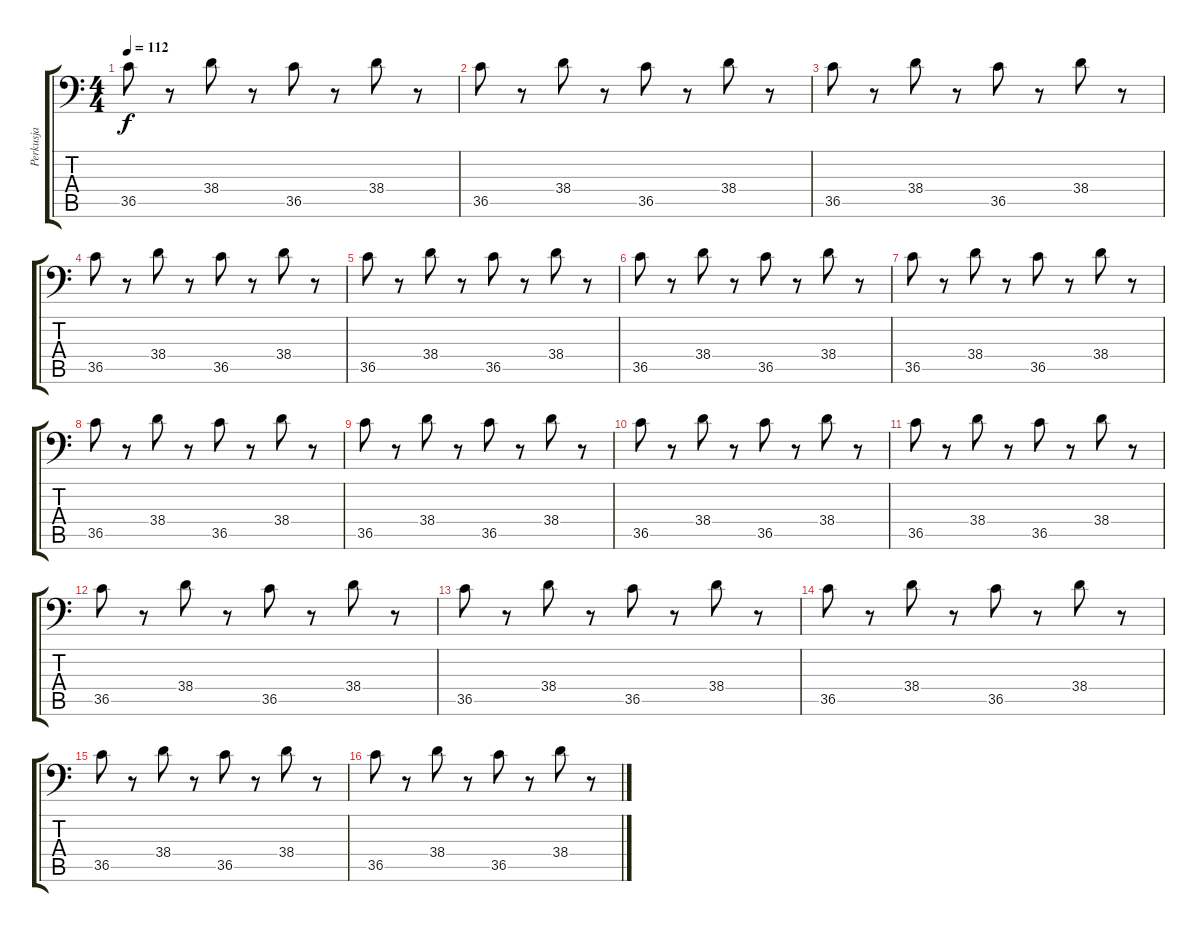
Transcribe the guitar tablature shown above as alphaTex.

\track ("Perkusja" "Perkusja") {instrument acousticgrandpiano}
\staff {score tabs}
\tuning (C-1 C-1 C-1 C-1 C-1 C-1) {hide}
\ts (4 4)
\tempo 112
\clef f4
\ks c
36.5.8{dy f} r.8 38.4.8 r.8 36.5.8 r.8 38.4.8 r.8 |
36.5.8 r.8 38.4.8 r.8 36.5.8 r.8 38.4.8 r.8 |
36.5.8 r.8 38.4.8 r.8 36.5.8 r.8 38.4.8 r.8 |
36.5.8 r.8 38.4.8 r.8 36.5.8 r.8 38.4.8 r.8 |
36.5.8 r.8 38.4.8 r.8 36.5.8 r.8 38.4.8 r.8 |
36.5.8 r.8 38.4.8 r.8 36.5.8 r.8 38.4.8 r.8 |
36.5.8 r.8 38.4.8 r.8 36.5.8 r.8 38.4.8 r.8 |
36.5.8 r.8 38.4.8 r.8 36.5.8 r.8 38.4.8 r.8 |
36.5.8 r.8 38.4.8 r.8 36.5.8 r.8 38.4.8 r.8 |
36.5.8 r.8 38.4.8 r.8 36.5.8 r.8 38.4.8 r.8 |
36.5.8 r.8 38.4.8 r.8 36.5.8 r.8 38.4.8 r.8 |
36.5.8 r.8 38.4.8 r.8 36.5.8 r.8 38.4.8 r.8 |
36.5.8 r.8 38.4.8 r.8 36.5.8 r.8 38.4.8 r.8 |
36.5.8 r.8 38.4.8 r.8 36.5.8 r.8 38.4.8 r.8 |
36.5.8 r.8 38.4.8 r.8 36.5.8 r.8 38.4.8 r.8 |
36.5.8 r.8 38.4.8 r.8 36.5.8 r.8 38.4.8 r.8
